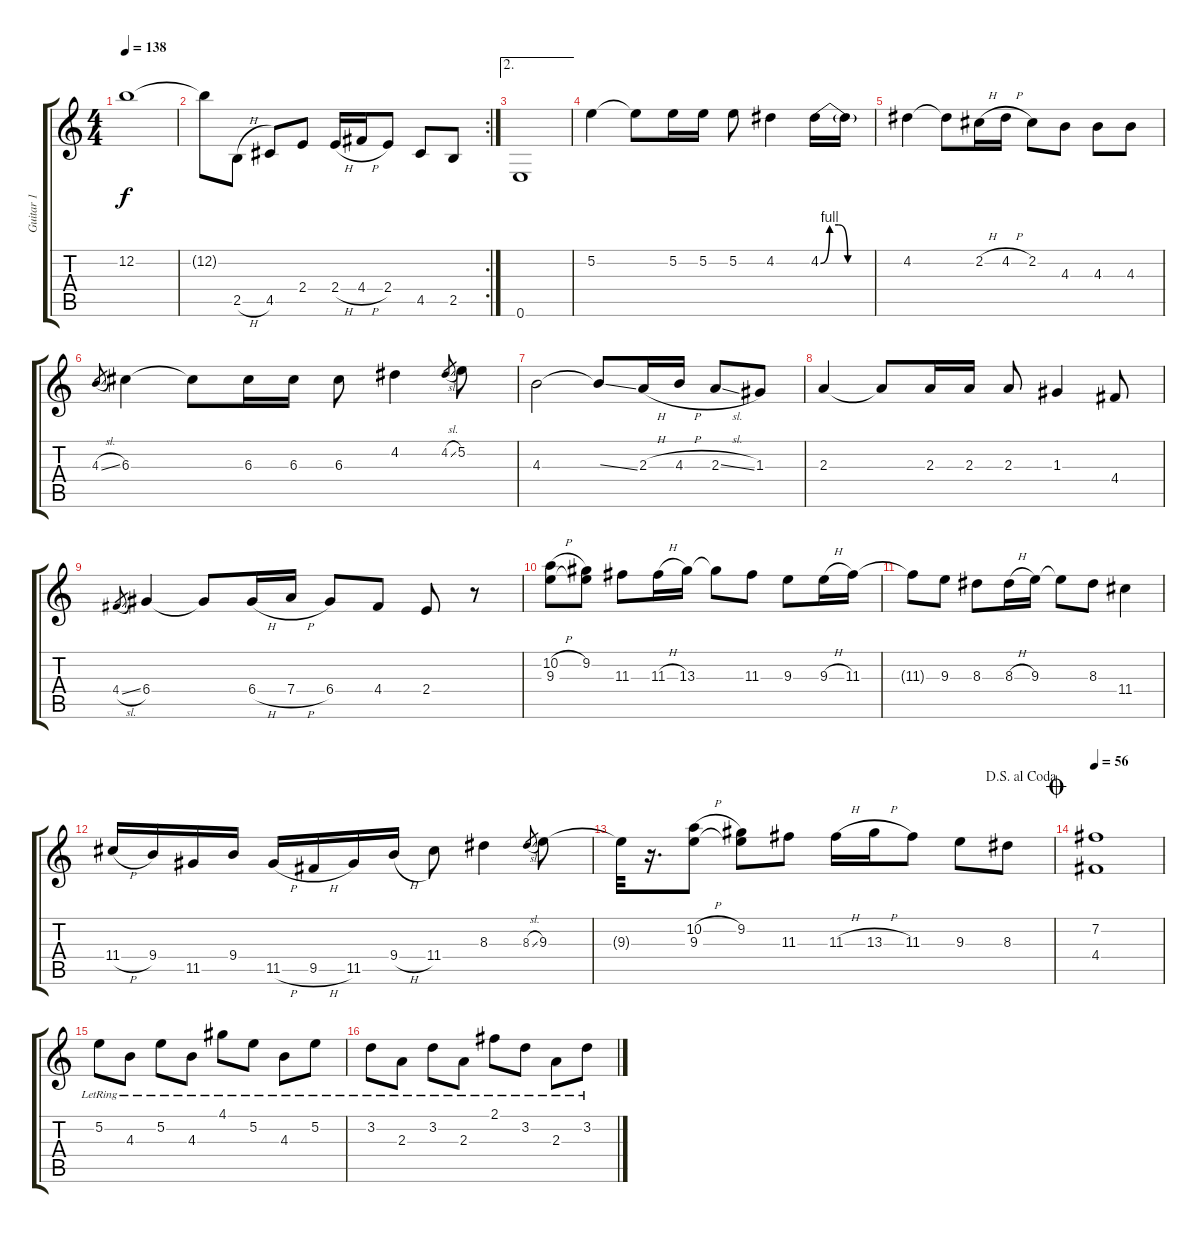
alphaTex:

\track ("Guitar 1" "Guitar 1") {instrument overdrivenguitar}
\staff {score tabs}
\tuning (E4 B3 G3 D3 A2 E2) {hide}
\ts (4 4)
\tempo 138
\clef g2
\ks c
12.2{t}.1{dy f} |
\rc 2
12.2{t}.8 2.5{h}.8 4.5.8 2.4.8 2.4{h}.16 4.4{h}.16 2.4.8 4.5.8 2.5.8 |
\ae 2
0.6.1 |
5.2.4 5.2{t}.8 5.2.16 5.2.16 5.2.8 4.2.4 4.2{be (custom 0 0 10 4 20 4 30 0 60 0)}.16 4.2{t}.16 |
4.2.4 4.2{t}.8 2.2{h}.16 4.2{h}.16 2.2.8 4.3.8 4.3.8 4.3.8 |
4.3{sl}.8{gr} 6.3.4 6.3{t}.8 6.3.16 6.3.16 6.3.8 4.2.4 4.2{sl}.8{gr} 5.2.8 |
4.3.2 4.3{ss t}.8 2.3{h}.16 4.3{h}.16 2.3{sl}.8 1.3.8 |
2.3.4 2.3{t}.8 2.3.16 2.3.16 2.3.8 1.3.4 4.4.8 |
4.4{sl}.8{gr} 6.4.4 6.4{t}.8 6.4{h}.16 7.4{h}.16 6.4.8 4.4.8 2.4.8 r.8 |
(10.2{h} 9.3).8 (9.2 9.3{t}).8 11.3.8 11.3{h}.16 13.3.16 13.3{t}.8 11.3.8 9.3.8 9.3{h}.16 11.3.16 |
11.3{t}.8 9.3.8 8.3.8 8.3{h}.16 9.3.16 9.3{t}.8 8.3.8 11.4.4 |
11.4{h}.16 9.4.16 11.5.16 9.4.16 11.5{h}.16 9.5{h}.16 11.5.16 9.4{h}.16 11.4.8 8.3.4 8.3{sl}.8{gr} 9.3.8 |
\jump dalsegnoalcoda
9.3{t}.32 r.16{d} (10.2{h} 9.3).8 (9.2 9.3{t}).8 11.3.8 11.3{h}.16 13.3{h}.16 11.3.8 9.3.8 8.3.8 |
\jump coda
\tempo 56
(7.2 4.4).1 |
5.2{lr}.8 4.3{lr}.8 5.2{lr}.8 4.3{lr}.8 4.1{lr}.8 5.2{lr}.8 4.3{lr}.8 5.2{lr}.8 |
3.2{lr}.8 2.3{lr}.8 3.2{lr}.8 2.3{lr}.8 2.1{lr}.8 3.2{lr}.8 2.3{lr}.8 3.2{lr}.8
